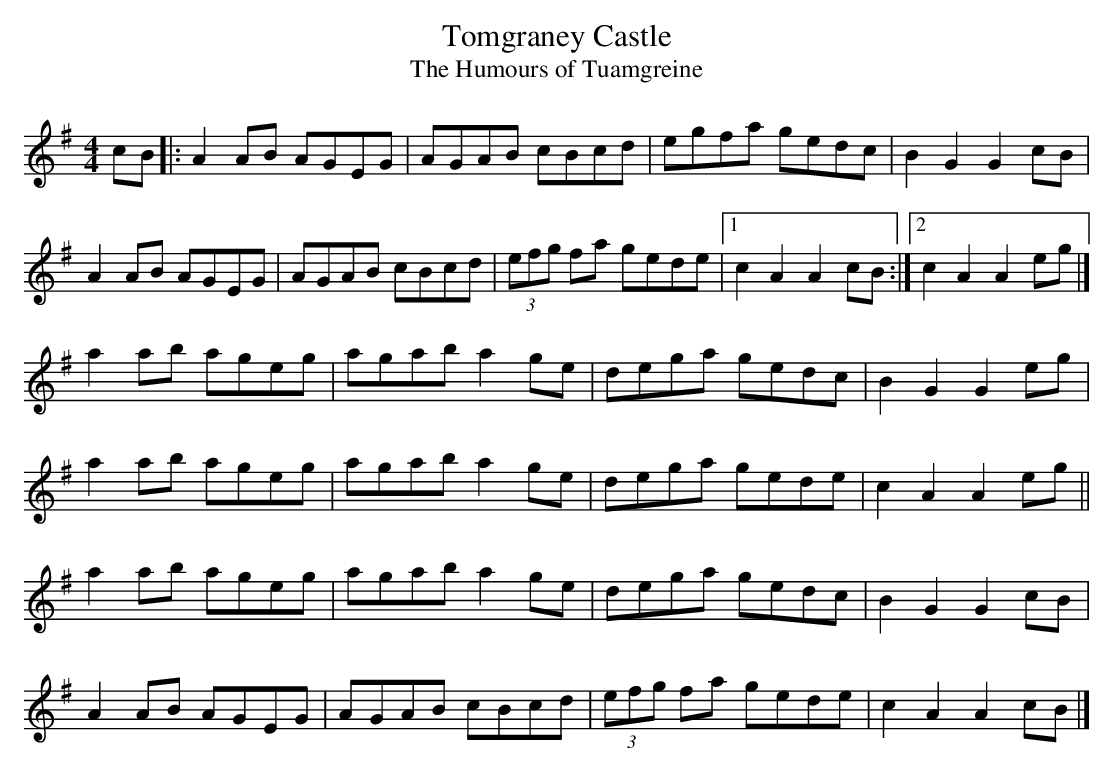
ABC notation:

X:1
T:Tomgraney Castle
T:Humours of Tuamgreine, The
M:4/4
L:1/8
K:Ador
cB[|:A2AB AGEG|AGAB cBcd|egfa gedc|B2G2 G2cB|!
A2AB AGEG|AGAB cBcd|(3efg fa gede|1c2A2 A2cB:|2c2A2 A2eg|]!
a2ab ageg|agab a2ge|dega gedc|B2G2 G2eg|!
a2ab ageg|agab a2ge|dega gede|c2A2 A2eg||!
a2ab ageg|agab a2ge|dega gedc|B2G2 G2cB|!
A2AB AGEG|AGAB cBcd|(3efg fa gede|c2A2 A2cB|]!
